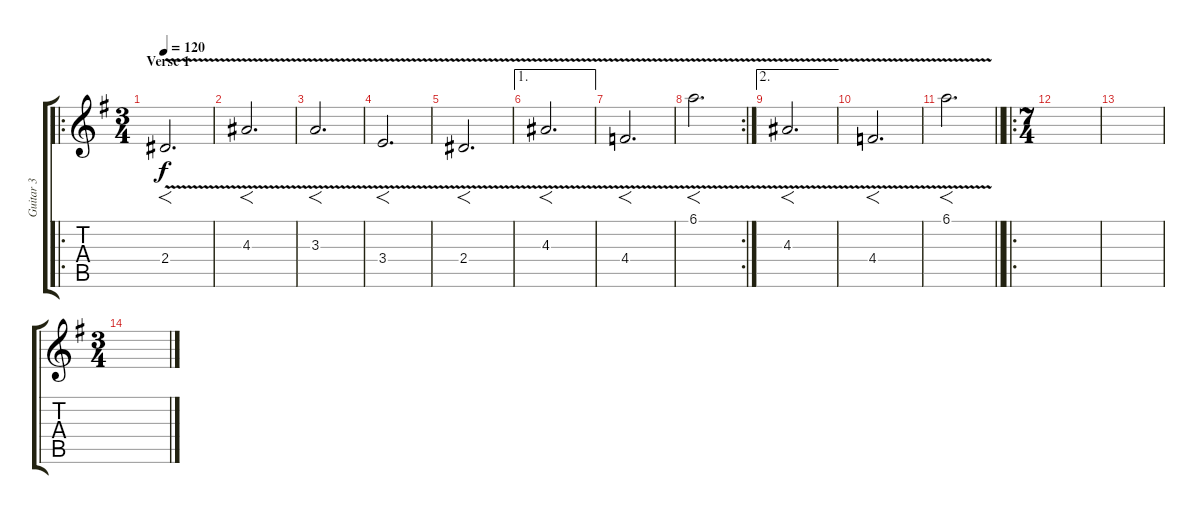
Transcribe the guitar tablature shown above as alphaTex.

\track ("Guitar 3" "Guitar 3") {instrument distortionguitar}
\staff {score tabs}
\tuning (Eb4 Bb3 Gb3 Db3 Ab2 Eb2) {hide}
\ro
\ts (3 4)
\section ("" "Verse 1")
\tempo 120
\clef g2
\ks g
2.4{v}.2{f d dy f} |
4.3{v}.2{f d} |
3.3{v}.2{f d} |
3.4{v}.2{f d} |
2.4{v}.2{f d} |
\ae 1
4.3{v}.2{f d} |
4.4{v}.2{f d} |
\rc 2
6.1{v}.2{f d} |
\ae 2
4.3{v}.2{f d} |
4.4{v}.2{f d} |
\barLineRight lightlight
6.1{v}.2{f d} |
\ro
\ts (7 4)
|
|
\ts (3 4)
